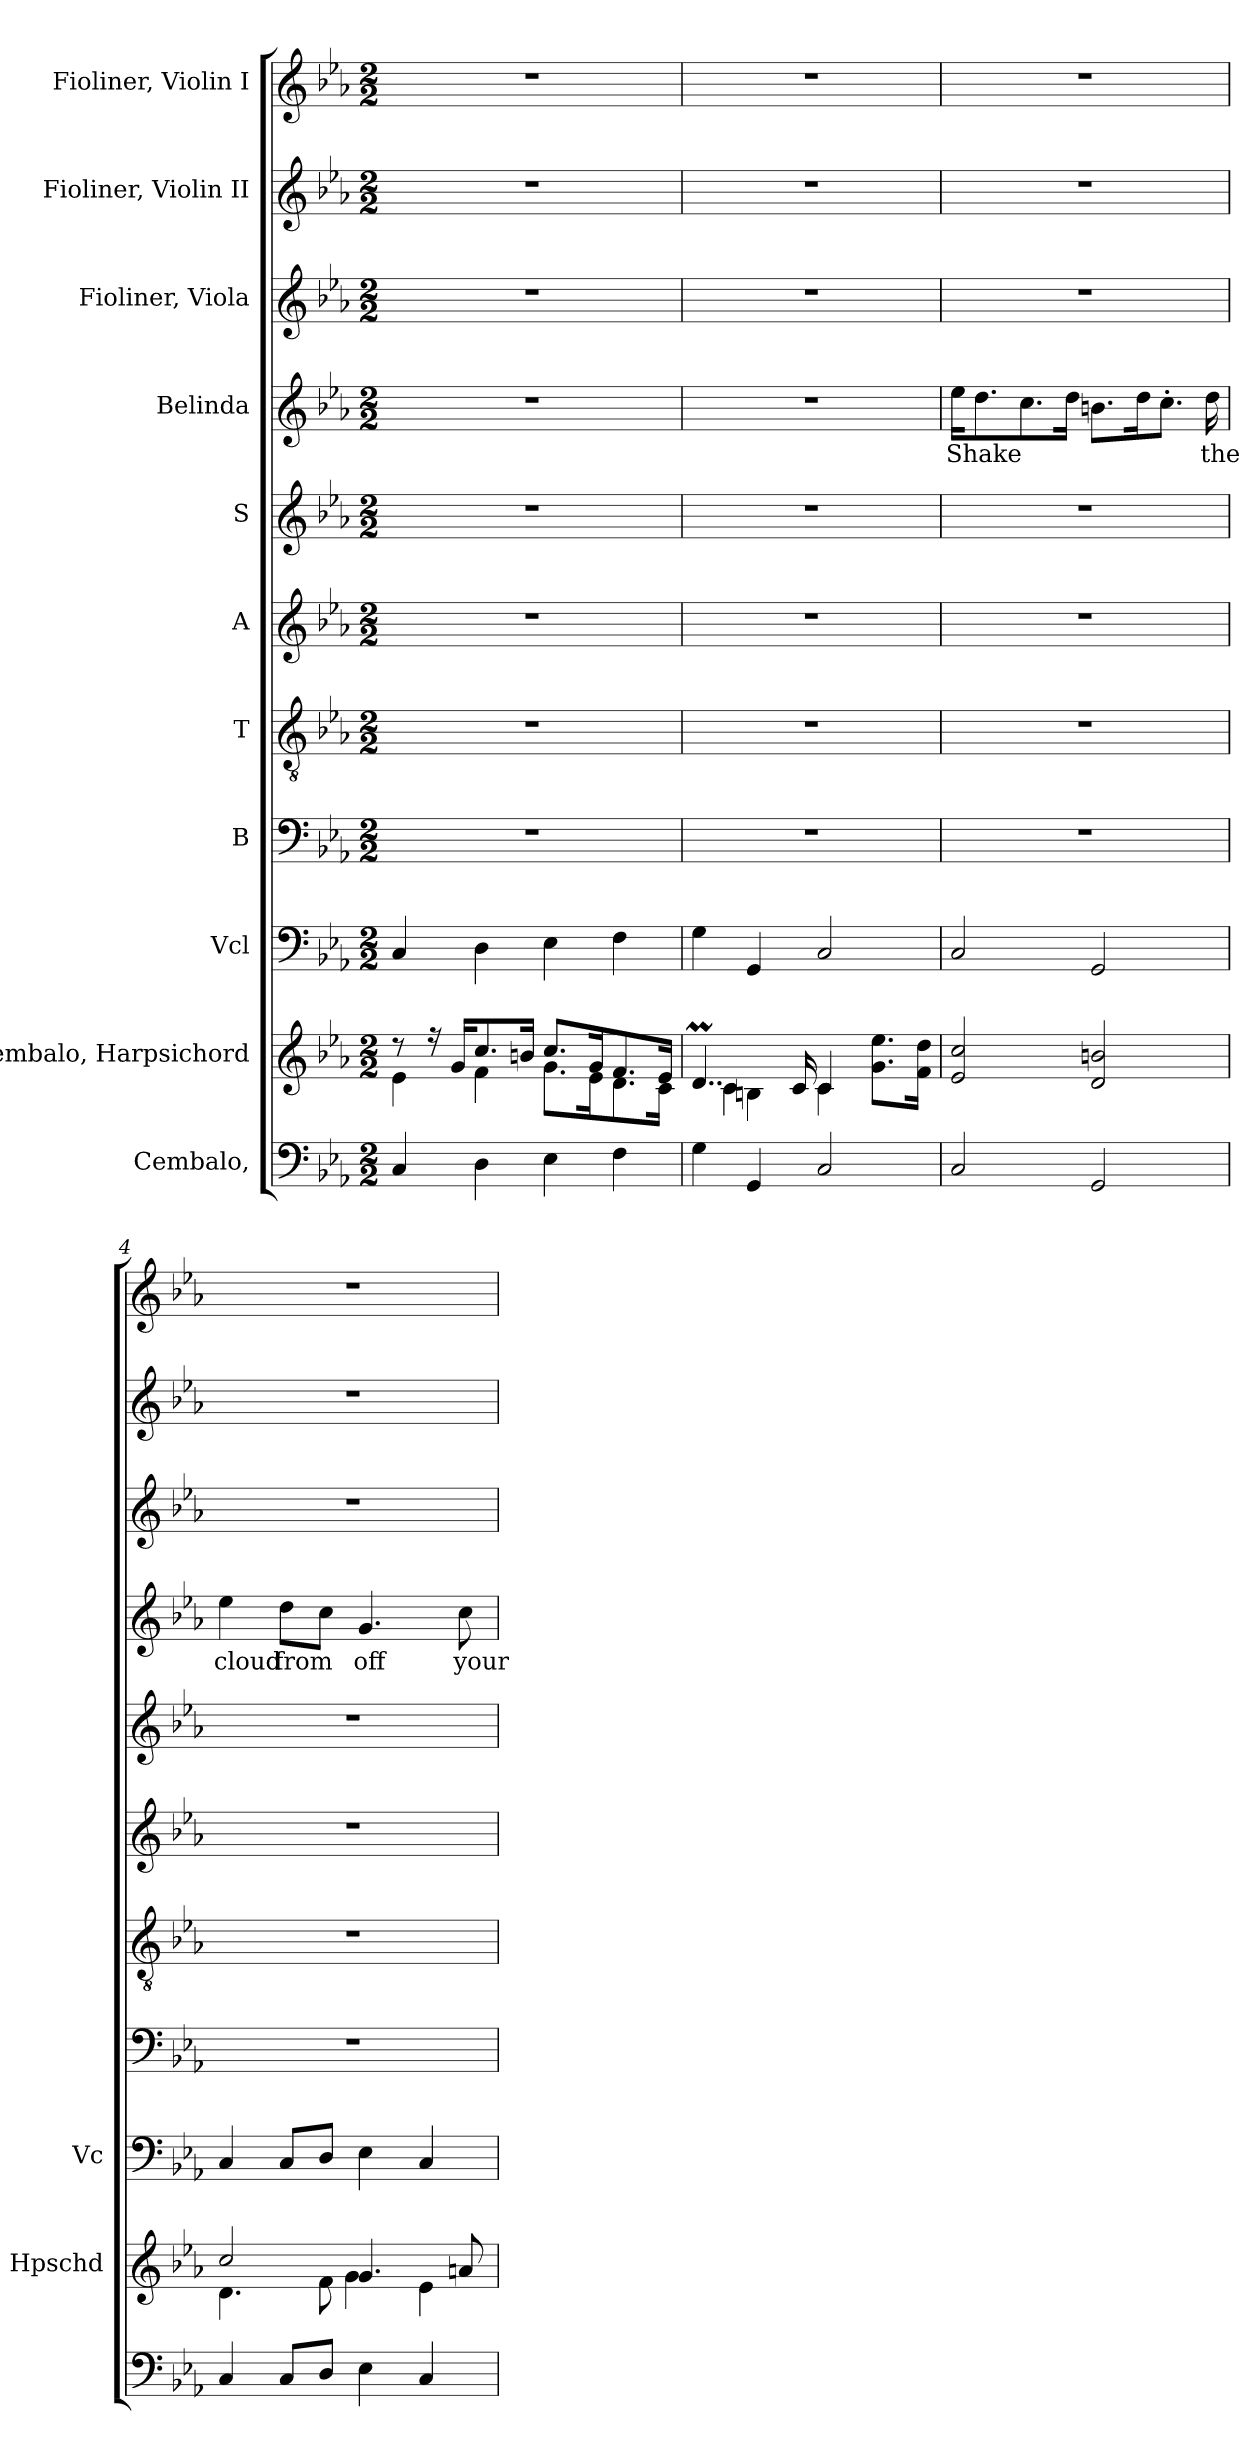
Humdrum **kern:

**kern	**kern	**kern	**kern	**kern	**kern	**kern	**kern	**text	**kern	**kern	**kern
*part11	*part10	*part9	*part8	*part7	*part6	*part5	*part4	*part4	*part3	*part2	*part1
*staff11	*staff10	*staff9	*staff8	*staff7	*staff6	*staff5	*staff4	*staff4	*staff3	*staff2	*staff1
*I"Cembalo,	*I"Cembalo, Harpsichord	*I"Vcl	*I"B	*I"T	*I"A	*I"S	*I"Belinda	*	*I"Fioliner, Viola	*I"Fioliner, Violin II	*I"Fioliner, Violin I
*	*I'Hpschd	*I'Vc	*	*	*	*	*	*	*	*	*
*clefF4	*clefG2	*clefF4	*clefF4	*clefGv2	*clefG2	*clefG2	*clefG2	*	*clefG2	*clefG2	*clefG2
*k[b-e-a-]	*k[b-e-a-]	*k[b-e-a-]	*k[b-e-a-]	*k[b-e-a-]	*k[b-e-a-]	*k[b-e-a-]	*k[b-e-a-]	*	*k[b-e-a-]	*k[b-e-a-]	*k[b-e-a-]
*M2/2	*M2/2	*M2/2	*M2/2	*M2/2	*M2/2	*M2/2	*M2/2	*	*M2/2	*M2/2	*M2/2
*MM90	*MM90	*MM90	*MM90	*MM90	*MM90	*MM90	*MM90	*	*MM90	*MM90	*MM90
=1	=1	=1	=1	=1	=1	=1	=1	=1	=1	=1	=1
*	*^	*	*	*	*	*	*	*	*	*	*
4C/	8r	4e-\	4C/	1r	1r	1r	1r	1r	.	1r	1r	1r
.	16r	.	.	.	.	.	.	.	.	.	.	.
.	16g/KL	.	.	.	.	.	.	.	.	.	.	.
4D\	8.cc/	4f\	4D\	.	.	.	.	.	.	.	.	.
.	16bn/Jk	.	.	.	.	.	.	.	.	.	.	.
4E-\	8.cc/L	8.g\L	4E-\	.	.	.	.	.	.	.	.	.
.	16g/K	16e-\K	.	.	.	.	.	.	.	.	.	.
4F\	8.f/	8.d\	4F\	.	.	.	.	.	.	.	.	.
.	16e-/Jk	16c\Jk	.	.	.	.	.	.	.	.	.	.
=2	=2	=2	=2	=2	=2	=2	=2	=2	=2	=2	=2	=2
4G\	4..dm/	4c\	4G\	1r	1r	1r	1r	1r	.	1r	1r	1r
4GG/	.	4Bn\	4GG/	.	.	.	.	.	.	.	.	.
.	16c/	.	.	.	.	.	.	.	.	.	.	.
2C/	4c/	4c\	2C/	.	.	.	.	.	.	.	.	.
.	8.g\ 8.ee-\L	4ryy	.	.	.	.	.	.	.	.	.	.
.	16f\ 16dd\Jk	.	.	.	.	.	.	.	.	.	.	.
*	*v	*v	*	*	*	*	*	*	*	*	*	*
=3	=3	=3	=3	=3	=3	=3	=3	=3	=3	=3	=3
!	!	!	!	!	!	!	!	!LO:LY:b	!	!	!
2C/	2e-/ 2cc/	2C/	1r	1r	1r	1r	16ee-\KL	Shake	1r	1r	1r
.	.	.	.	.	.	.	8.dd\	.	.	.	.
.	.	.	.	.	.	.	8.cc\	.	.	.	.
.	.	.	.	.	.	.	16dd\Jk	.	.	.	.
2GG/	2d/ 2bn/	2GG/	.	.	.	.	8.bn\L	.	.	.	.
.	.	.	.	.	.	.	16dd\K	.	.	.	.
.	.	.	.	.	.	.	8.cc'\J	.	.	.	.
!	!	!	!	!	!	!	!	!LO:LY:b	!	!	!
.	.	.	.	.	.	.	16dd\	the	.	.	.
!!LO:LB:g=z
=4	=4	=4	=4	=4	=4	=4	=4	=4	=4	=4	=4
*	*^	*	*	*	*	*	*	*	*	*	*
!	!	!	!	!	!	!	!	!	!LO:LY:b	!	!	!
4C/	2cc/	4.d\	4C/	1r	1r	1r	1r	4ee-\	cloud	1r	1r	1r
!	!	!	!	!	!	!	!	!	!LO:LY:b	!	!	!
8C/L	.	.	8C/L	.	.	.	.	8dd\L	from	.	.	.
8D/J	.	8f\	8D/J	.	.	.	.	8cc\J	.	.	.	.
!	!	!	!	!	!	!	!	!	!LO:LY:b	!	!	!
4E-\	4.g/	4g\	4E-\	.	.	.	.	4.g/	off	.	.	.
4C/	.	4e-\	4C/	.	.	.	.	.	.	.	.	.
!	!	!	!	!	!	!	!	!	!LO:LY:b	!	!	!
.	8an/	.	.	.	.	.	.	8cc\	your	.	.	.
*	*v	*v	*	*	*	*	*	*	*	*	*	*
=	=	=	=	=	=	=	=	=	=	=	=
*-	*-	*-	*-	*-	*-	*-	*-	*-	*-	*-	*-
